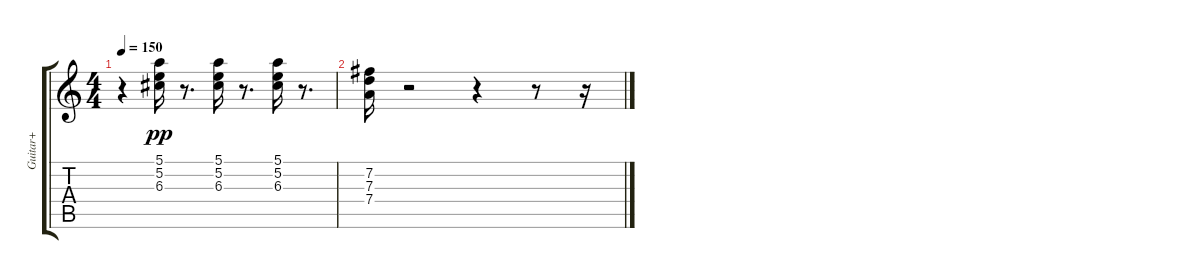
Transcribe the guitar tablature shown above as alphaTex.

\track ("Guitar+" "Guitar+") {instrument acousticguitarsteel}
\staff {score tabs}
\tuning (E4 B3 G3 D3 A2 E2) {hide}
\ts (4 4)
\tempo 150
\clef g2
\ks c
r.4{dy pp} (5.1 5.2 6.3).16 r.8{d} (5.1 5.2 6.3).16 r.8{d} (5.1 5.2 6.3).16 r.8{d} |
(7.2 7.3 7.4).16 r.2 r.4 r.8 r.16
